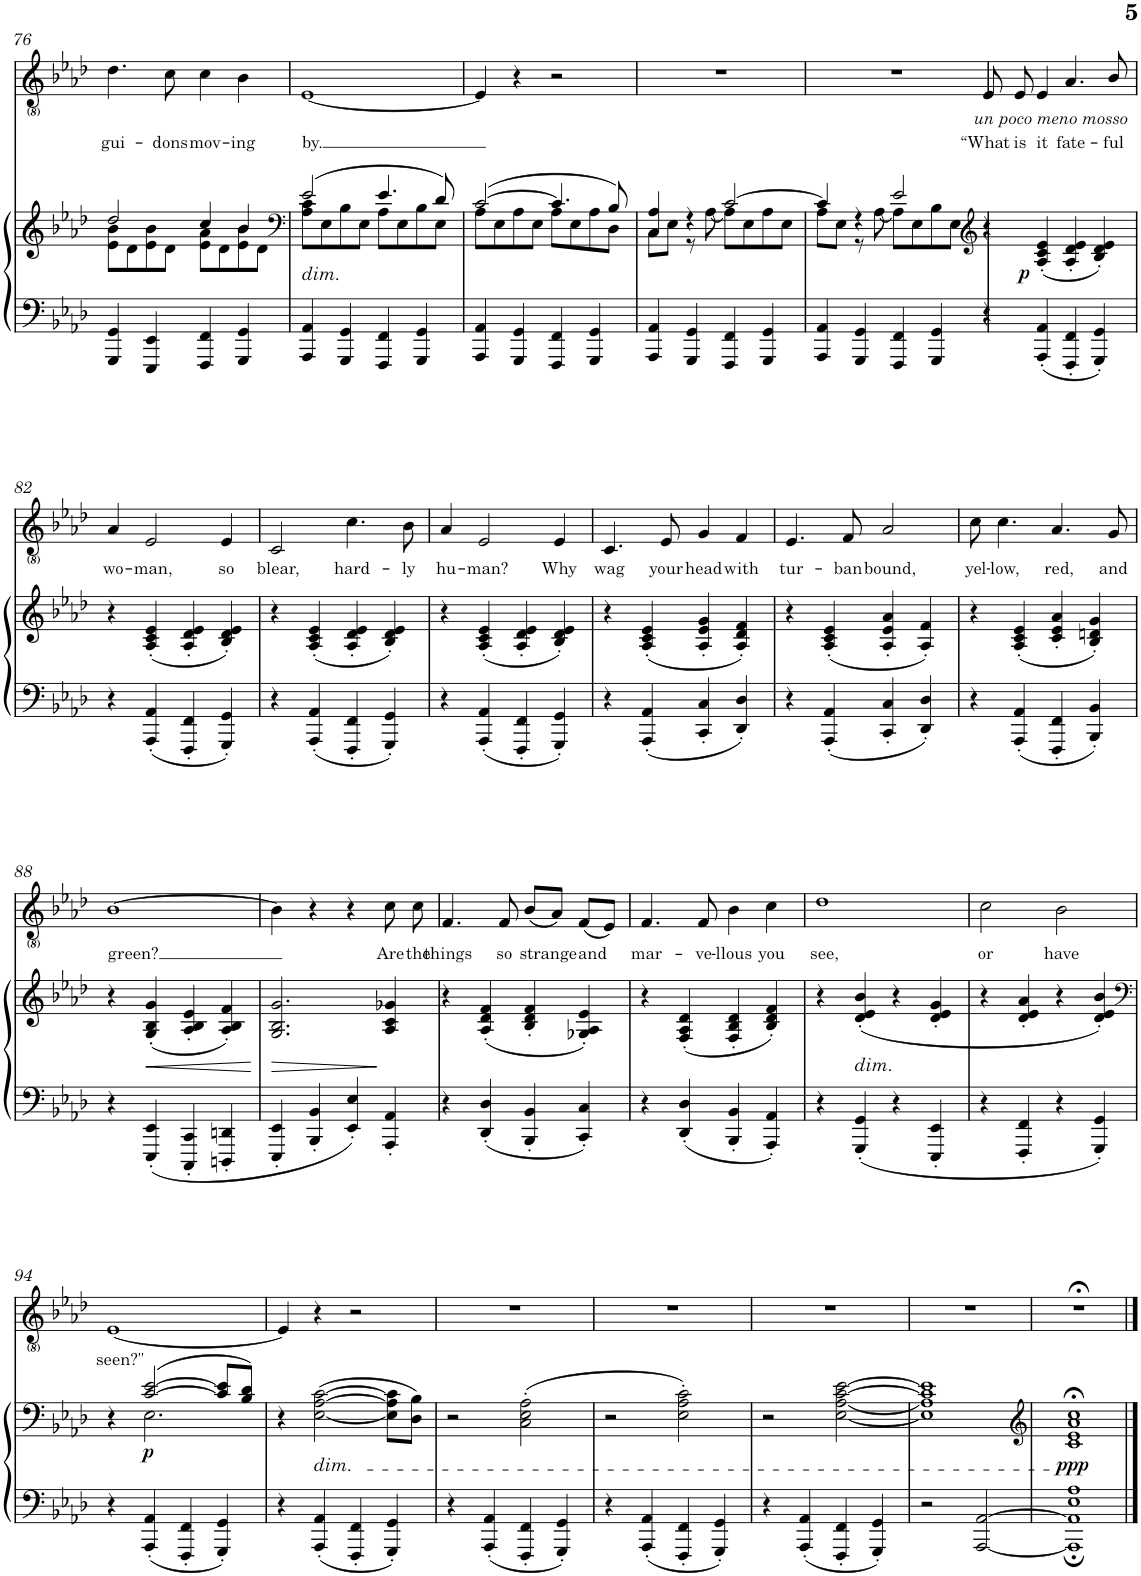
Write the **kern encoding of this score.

**kern	**kern	**dynam	**kern	**text
*part2	*part2	*part2	*part1	*part1
*staff3	*staff2	*staff2/3	*staff1	*staff1
*I"Piano	*	*	*I"Voice	*
*I'Pno	*	*	*	*
!!LO:PB:g=z
*clefF4	*clefG2	*	*clefG2	*
*k[b-e-a-d-]	*k[b-e-a-d-]	*	*k[b-e-a-d-]	*
*M4/4	*M4/4	*	*M4/4	*
=76	=76	=76	=76	=76
*	*^	*	*	*
!	!	!	!	!	!LO:LY:b
4GGG/' 4GG/'	2dd-/	8e-\ 8b-\L	.	4.dd-\	gui-
.	.	8d-\	.	.	.
4EEE-/' 4EE-/'	.	8e-\ 8b-\	.	.	.
!	!	!	!	!	!LO:LY:b
.	.	8d-\J	.	8cc\	-dons
!	!	!	!	!	!LO:LY:b
4FFF/' 4FF/'	4cc/	8e-\ 8a-\L	.	4cc\	mov-
.	.	8d-\	.	.	.
!	!	!	!	!	!LO:LY:b
4GGG/' 4GG/'	4b-/	8e-\ 8b-\	.	4b-\	-ing
.	.	8d-\J	.	.	.
=77	=77	=77	=77	=77	=77
*	*clefF4	*	*	*	*
!	!LO:TX:b:i:t=dim.	!	!	!	!
!	!	!	!	!	!LO:LY:b
4AAA-/' 4AA-/'	(2e-/	8A-\ 8c\L	.	[1e-	by.
.	.	8E-\	.	.	.
4GGG/' 4GG/'	.	8B-\	.	.	.
.	.	8E-\J	.	.	.
4FFF/' 4FF/'	4.e-/	8A-\L	.	.	.
.	.	8E-\	.	.	.
4GGG/' 4GG/'	.	8B-\	.	.	.
.	8d-/)	8E-\J	.	.	.
=78	=78	=78	=78	=78	=78
4AAA-/' 4AA-/'	([2c/	8A-\L	.	4e-/]	.
.	.	8E-\	.	.	.
4GGG/' 4GG/'	.	8A-\	.	4r	.
.	.	8E-\J	.	.	.
4FFF/' 4FF/'	4.c/]	8A-\L	.	2r	.
.	.	8E-\	.	.	.
4GGG/' 4GG/'	.	8A-\	.	.	.
.	8B-/)	8D-\J	.	.	.
=79	=79	=79	=79	=79	=79
4AAA-/' 4AA-/'	4C/ 4A-/	8C\L	.	1r	.
.	.	8E-\J	.	.	.
4GGG/' 4GG/'	4r	8r	.	.	.
.	.	[8A-\	.	.	.
4FFF/' 4FF/'	[2c/	8A-\L]	.	.	.
.	.	8E-\	.	.	.
4GGG/' 4GG/'	.	8A-\	.	.	.
.	.	8E-\J	.	.	.
=80	=80	=80	=80	=80	=80
4AAA-/' 4AA-/'	4c/]	8A-\L	.	1r	.
.	.	8E-\J	.	.	.
4GGG/' 4GG/'	4r	8r	.	.	.
.	.	[8A-\	.	.	.
4FFF/' 4FF/'	2e-/	8A-\L]	.	.	.
.	.	8E-\	.	.	.
4GGG/' 4GG/'	.	8B-\	.	.	.
.	.	8E-\J	.	.	.
*	*v	*v	*	*	*
=81	=81	=81	=81	=81
*	*clefG2	*	*	*
*	*^	*	*	*
!	!	!	!	!LO:TX:b:i:t=un poco meno mosso	!
!	!	!	!	!	!LO:LY:b
*	*v	*v	*	*	*
4r	4r	.	8e-/	“What
!	!	!	!	!LO:LY:b
.	.	.	8e-/	is
!	!	!LO:DY:b	!	!LO:LY:b
4AAA-/' 4AA-/'	(4A-/' 4c/' 4e-/'	p	4e-/	it
!	!	!	!	!LO:LY:b
4FFF/' 4FF/'	4A-/' 4d-/' 4e-/'	.	4.a-/	fate-
4GGG/' 4GG/'	4B-/' 4d-/' 4e-/')	.	.	.
!	!	!	!	!LO:LY:b
.	.	.	8b-/	-ful
!!LO:LB:g=z
=82	=82	=82	=82	=82
!	!	!	!	!LO:LY:b
4r	4r	.	4a-/	wo-
!	!	!	!	!LO:LY:b
4AAA-/' 4AA-/'	(4A-/' 4c/' 4e-/'	.	2e-/	-man,
4FFF/' 4FF/'	4A-/' 4d-/' 4e-/'	.	.	.
!	!	!	!	!LO:LY:b
4GGG/' 4GG/'	4B-/' 4d-/' 4e-/')	.	4e-/	so
=83	=83	=83	=83	=83
!	!	!	!	!LO:LY:b
4r	4r	.	2c/	blear,
4AAA-/' 4AA-/'	(4A-/' 4c/' 4e-/'	.	.	.
!	!	!	!	!LO:LY:b
4FFF/' 4FF/'	4A-/' 4d-/' 4e-/'	.	4.cc\	hard-
4GGG/' 4GG/'	4B-/' 4d-/' 4e-/')	.	.	.
!	!	!	!	!LO:LY:b
.	.	.	8b-\	-ly
=84	=84	=84	=84	=84
!	!	!	!	!LO:LY:b
4r	4r	.	4a-/	hu-
!	!	!	!	!LO:LY:b
4AAA-/' 4AA-/'	(4A-/' 4c/' 4e-/'	.	2e-/	-man?
4FFF/' 4FF/'	4A-/' 4d-/' 4e-/'	.	.	.
!	!	!	!	!LO:LY:b
4GGG/' 4GG/'	4B-/' 4d-/' 4e-/')	.	4e-/	Why
=85	=85	=85	=85	=85
!	!	!	!	!LO:LY:b
4r	4r	.	4.c/	wag
4AAA-/' 4AA-/'	(4A-/' 4c/' 4e-/'	.	.	.
!	!	!	!	!LO:LY:b
.	.	.	8e-/	your
!	!	!	!	!LO:LY:b
4CC/' 4C/'	4A-/' 4e-/' 4g/'	.	4g/	head
!	!	!	!	!LO:LY:b
4DD-/' 4D-/'	4A-/' 4d-/' 4f/')	.	4f/	with
=86	=86	=86	=86	=86
!	!	!	!	!LO:LY:b
4r	4r	.	4.e-/	tur-
4AAA-/' 4AA-/'	(4A-/' 4c/' 4e-/'	.	.	.
!	!	!	!	!LO:LY:b
.	.	.	8f/	-ban
!	!	!	!	!LO:LY:b
4CC/' 4C/'	4A-/' 4e-/' 4a-/'	.	2a-/	bound,
4DD-/' 4D-/'	4A-/' 4f/')	.	.	.
=87	=87	=87	=87	=87
!	!	!	!	!LO:LY:b
4r	4r	.	8cc\	yel-
!	!	!	!	!LO:LY:b
.	.	.	4.cc\	-low,
4AAA-/' 4AA-/'	(4A-/' 4c/' 4e-/'	.	.	.
!	!	!	!	!LO:LY:b
4FFF/' 4FF/'	4c/' 4e-/' 4a-/'	.	4.a-/	red,
4BBB-/' 4BB-/'	4B-/' 4dn/' 4g/')	.	.	.
!	!	!	!	!LO:LY:b
.	.	.	8g/	and
!!LO:LB:g=z
=88	=88	=88	=88	=88
!	!	!	!	!LO:LY:b
4r	4r	.	[1b-	green?
!	!	!LO:HP:b	!	!
4EEE-/' 4EE-/'	(4G/' 4B-/' 4g/'	<	.	.
4CCC/' 4CC/'	4A-/' 4B-/' 4e-/'	.	.	.
4DDDn/' 4DDn/'	4A-/' 4B-/' 4f/')	.	.	.
=89	=89	=89	=89	=89
4EEE-/' 4EE-/'	2.G/ 2.B-/ 2.g/	.	4b-\]	.
4BBB-/' 4BB-/'	.	.	4r	.
4EE-/' 4E-/'	.	.	4r	.
!	!	!	!	!LO:LY:b
4AAA-/' 4AA-/'	4A-/ 4c/ 4g-X/	[	8cc\	Are
!	!	!	!	!LO:LY:b
.	.	.	8cc\	the
=90	=90	=90	=90	=90
!	!	!	!	!LO:LY:b
4r	4r	.	4.f/	things
4DD-/' 4D-/'	(4A-/' 4d-/' 4f/'	.	.	.
!	!	!	!	!LO:LY:b
.	.	.	8f/	so
!	!	!	!	!LO:LY:b
4BBB-/' 4BB-/'	4B-/' 4d-/' 4f/'	.	(8b-/L	strange
.	.	.	8a-/J)	.
!	!	!	!	!LO:LY:b
4CC/' 4C/'	4G-X/' 4A-/' 4e-/')	.	(8f/L	and
.	.	.	8e-/J)	.
=91	=91	=91	=91	=91
!	!	!	!	!LO:LY:b
4r	4r	.	4.f/	mar-
4DD-/' 4D-/'	(4F/' 4A-/' 4d-/'	.	.	.
!	!	!	!	!LO:LY:b
.	.	.	8f/	-ve-
!	!	!	!	!LO:LY:b
4BBB-/' 4BB-/'	4F/' 4B-/' 4d-/'	.	4b-\	-llous
!	!	!	!	!LO:LY:b
4AAA-/' 4AA-/'	4B-/' 4d-/' 4f/')	.	4cc\	you
=92	=92	=92	=92	=92
!	!	!	!	!LO:LY:b
4r	4r	.	1dd-	see,
!	!LO:TX:b:i:t=dim.	!	!	!
4GGG/' 4GG/'	(4d-/' 4e-/' 4b-/'	.	.	.
4r	4r	.	.	.
4EEE-/' 4EE-/'	4d-/' 4e-/' 4g/'	.	.	.
=93	=93	=93	=93	=93
!	!	!	!	!LO:LY:b
4r	4r	.	2cc\	or
4FFF/' 4FF/'	4d-/' 4e-/' 4a-/'	.	.	.
!	!	!	!	!LO:LY:b
4r	4r	.	2b-\	have
4GGG/' 4GG/'	4d-/' 4e-/' 4b-/')	.	.	.
!!LO:LB:g=z
=94	=94	=94	=94	=94
*	*clefF4	*	*	*
*	*^	*	*	*
!	!	!	!	!	!LO:LY:b
4r	4r	4ryy	.	[1e-	seen?"
!	!	!	!LO:DY:b	!	!
4AAA-/' 4AA-/'	([2c/ [2e-/	2.E-\	p	.	.
4FFF/' 4FF/'	.	.	.	.	.
4GGG/' 4GG/'	8c/] 8e-/]L	.	.	.	.
.	8B-/ 8d-/J)	.	.	.	.
*	*v	*v	*	*	*
=95	=95	=95	=95	=95
4r	4r	.	4e-/]	.
!	!LO:TX:b:i:t=dim.	!	!	!
4AAA-/' 4AA-/'	([2E-\ [2A-\ [2c\	.	4r	.
4FFF/' 4FF/'	.	.	2r	.
4GGG/' 4GG/'	8E-\] 8A-\] 8c\]L	.	.	.
.	8D-\ 8B-\J)	.	.	.
=96	=96	=96	=96	=96
4r	2r	.	1r	.
4AAA-/' 4AA-/'	.	.	.	.
4FFF/' 4FF/'	(2C\' 2E-\' 2A-\'	.	.	.
4GGG/' 4GG/'	.	.	.	.
=97	=97	=97	=97	=97
4r	2r	.	1r	.
4AAA-/' 4AA-/'	.	.	.	.
4FFF/' 4FF/'	2E-\' 2A-\' 2c\')	.	.	.
4GGG/' 4GG/'	.	.	.	.
=98	=98	=98	=98	=98
4r	2r	.	1r	.
4AAA-/' 4AA-/'	.	.	.	.
4FFF/' 4FF/'	[2E-\ [<2A-\ [2c\ [2e-\	.	.	.
4GGG/' 4GG/'	.	.	.	.
=99	=99	=99	=99	=99
2r	1E-] 1A-] 1c] 1e-]	.	1r	.
[2AAA-/ [2AA-/	.	.	.	.
=100	=100	=100	=100	=100
*	*clefG2	*	*	*
!	!	!LO:DY:b	!	!
1AAA-]; 1AA-]; 1E-; 1A-;	1c;< 1e-;< 1a-;< 1cc;<	ppp	1r;<	.
==	==	==	==	==
*-	*-	*-	*-	*-
